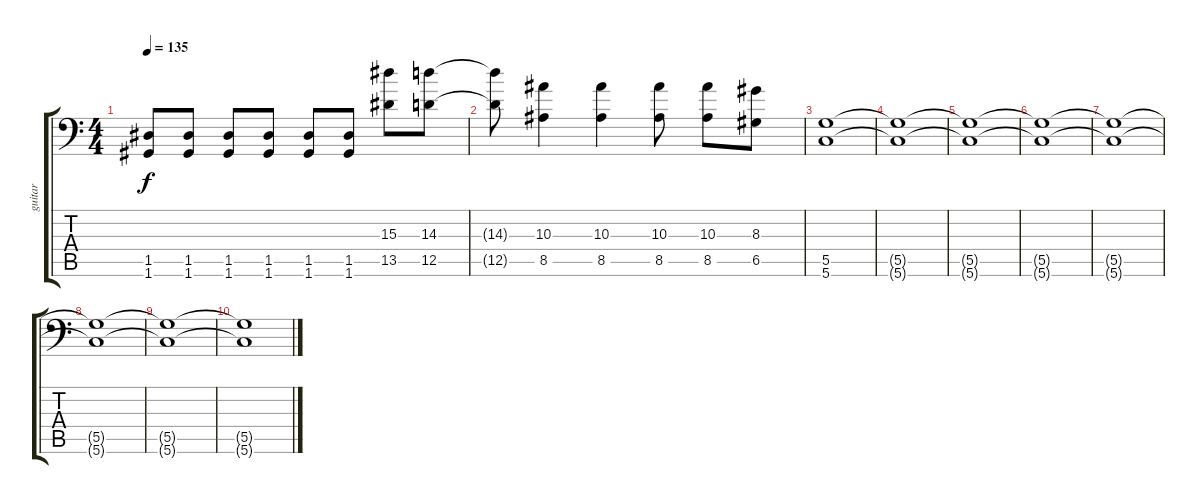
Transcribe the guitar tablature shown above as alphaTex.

\track ("guitar" "guitar") {instrument overdrivenguitar}
\staff {score tabs}
\tuning (A3 E3 C3 G2 D2 G1) {hide}
\ts (4 4)
\tempo 135
\clef f4
\ks c
(1.5 1.6).8{dy f} (1.5 1.6).8 (1.5 1.6).8 (1.5 1.6).8 (1.5 1.6).8 (1.5 1.6).8 (15.3 13.5).8 (14.3 12.5).8 |
(14.3{t} 12.5{t}).8 (10.3 8.5).4 (10.3 8.5).4 (10.3 8.5).8 (10.3 8.5).8 (8.3 6.5).8 |
(5.5 5.6).1{volume 0} |
(5.5{t} 5.6{t}).1 |
(5.5{t} 5.6{t}).1 |
(5.5{t} 5.6{t}).1 |
(5.5{t} 5.6{t}).1 |
(5.5{t} 5.6{t}).1 |
(5.5{t} 5.6{t}).1 |
(5.5{t} 5.6{t}).1
